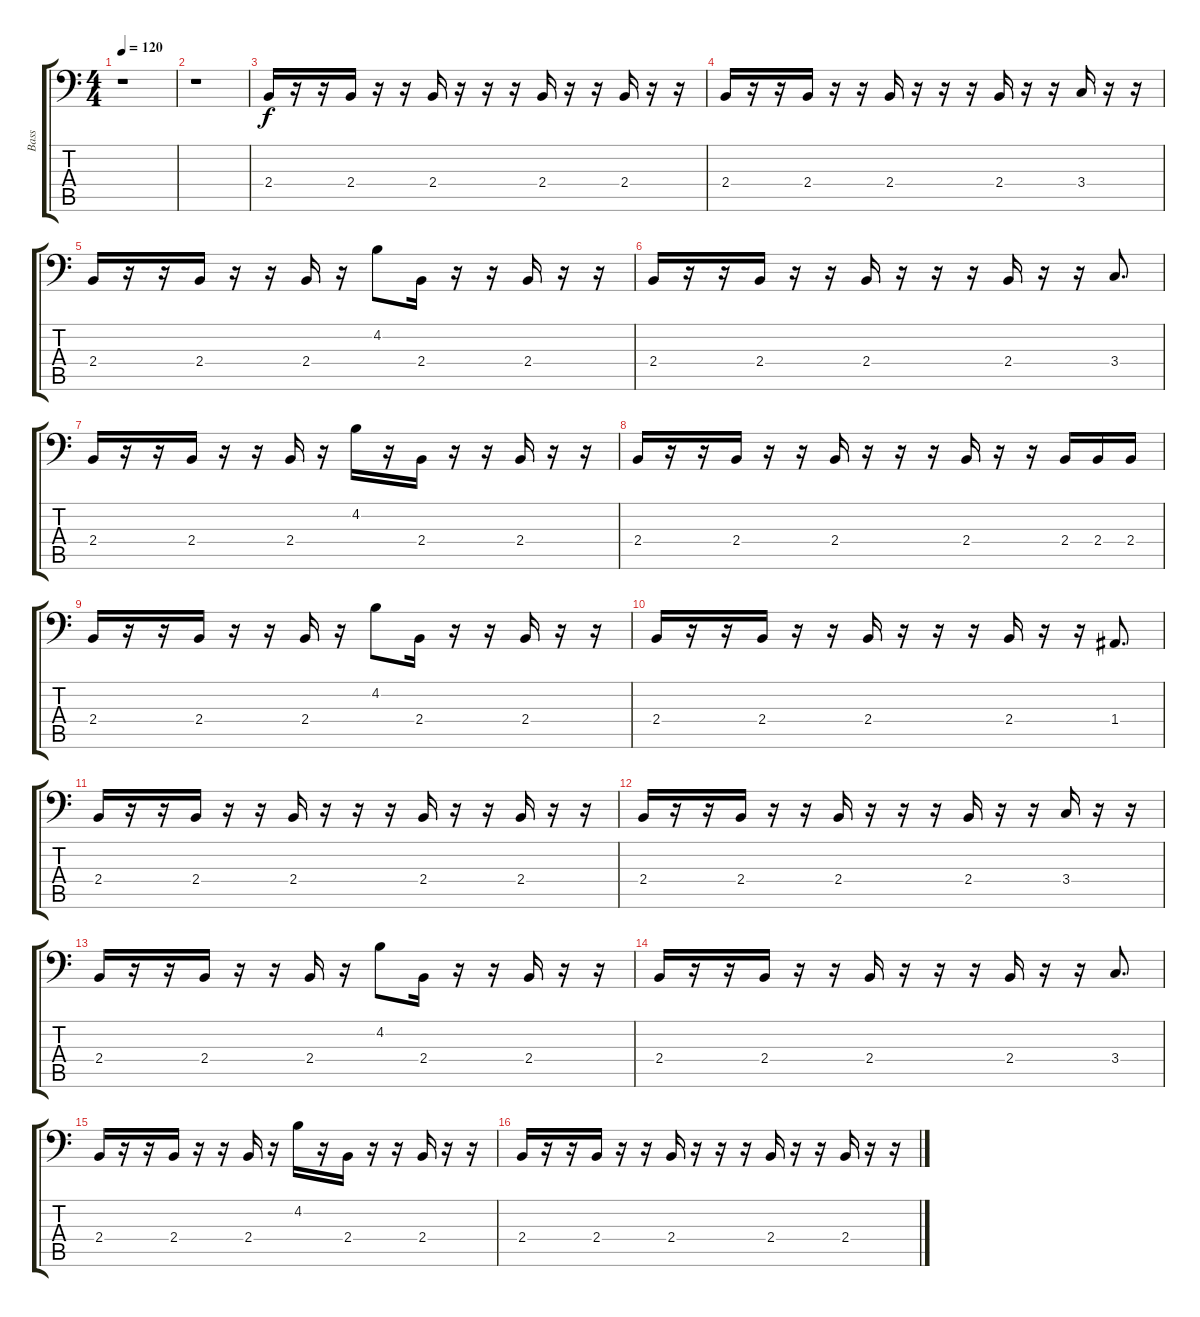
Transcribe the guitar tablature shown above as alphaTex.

\track ("Bass" "Bass") {instrument electricbassfinger}
\staff {score tabs}
\tuning (C3 G2 D2 A1 E1 B0) {hide}
\ts (4 4)
\tempo 120
\clef f4
\ks c
r.1{dy f} |
r.1 |
2.4.16 r.16 r.16 2.4.16 r.16 r.16 2.4.16 r.16 r.16 r.16 2.4.16 r.16 r.16 2.4.16 r.16 r.16 |
2.4.16 r.16 r.16 2.4.16 r.16 r.16 2.4.16 r.16 r.16 r.16 2.4.16 r.16 r.16 3.4.16 r.16 r.16 |
2.4.16 r.16 r.16 2.4.16 r.16 r.16 2.4.16 r.16 4.2.8 2.4.16 r.16 r.16 2.4.16 r.16 r.16 |
2.4.16 r.16 r.16 2.4.16 r.16 r.16 2.4.16 r.16 r.16 r.16 2.4.16 r.16 r.16 3.4.8{d} |
2.4.16 r.16 r.16 2.4.16 r.16 r.16 2.4.16 r.16 4.2.16 r.16 2.4.16 r.16 r.16 2.4.16 r.16 r.16 |
2.4.16 r.16 r.16 2.4.16 r.16 r.16 2.4.16 r.16 r.16 r.16 2.4.16 r.16 r.16 2.4.16 2.4.16 2.4.16 |
2.4.16 r.16 r.16 2.4.16 r.16 r.16 2.4.16 r.16 4.2.8 2.4.16 r.16 r.16 2.4.16 r.16 r.16 |
2.4.16 r.16 r.16 2.4.16 r.16 r.16 2.4.16 r.16 r.16 r.16 2.4.16 r.16 r.16 1.4.8{d} |
2.4.16 r.16 r.16 2.4.16 r.16 r.16 2.4.16 r.16 r.16 r.16 2.4.16 r.16 r.16 2.4.16 r.16 r.16 |
2.4.16 r.16 r.16 2.4.16 r.16 r.16 2.4.16 r.16 r.16 r.16 2.4.16 r.16 r.16 3.4.16 r.16 r.16 |
2.4.16 r.16 r.16 2.4.16 r.16 r.16 2.4.16 r.16 4.2.8 2.4.16 r.16 r.16 2.4.16 r.16 r.16 |
2.4.16 r.16 r.16 2.4.16 r.16 r.16 2.4.16 r.16 r.16 r.16 2.4.16 r.16 r.16 3.4.8{d} |
2.4.16 r.16 r.16 2.4.16 r.16 r.16 2.4.16 r.16 4.2.16 r.16 2.4.16 r.16 r.16 2.4.16 r.16 r.16 |
2.4.16 r.16 r.16 2.4.16 r.16 r.16 2.4.16 r.16 r.16 r.16 2.4.16 r.16 r.16 2.4.16 r.16 r.16
